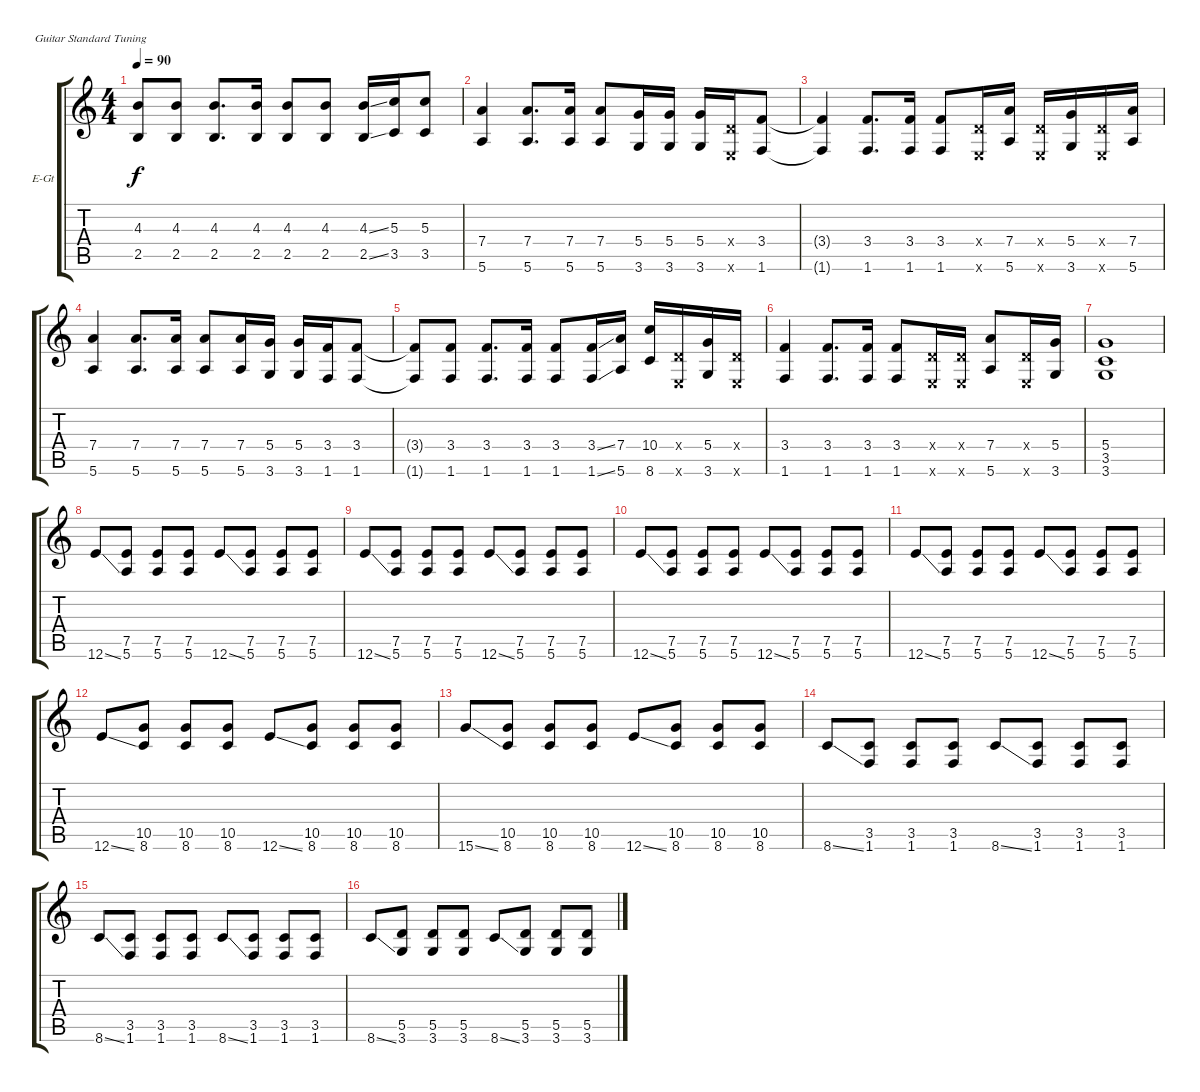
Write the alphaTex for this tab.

\bracketExtendMode groupsimilarinstruments
\firstSystemTrackNameOrientation horizontal
\otherSystemsTrackNameOrientation horizontal
\track ("Graham (Disto. Guitar)" "E-Gt") {instrument distortionguitar}
\staff {score tabs}
\tuning (E4 B3 G3 D3 A2 E2)
\ts (4 4)
\tempo 90
\clef g2
\ks c
(4.3{t} 2.5{t}).8{dy f} (4.3 2.5).8 (4.3 2.5).8{d} (4.3 2.5).16 (4.3 2.5).8 (4.3 2.5).8 (4.3{ss} 2.5{ss}).16 (5.3 3.5).16 (5.3 3.5).8 |
(7.4 5.6).4 (7.4 5.6).8{d} (7.4 5.6).16 (7.4 5.6).8 (5.4 3.6).16 (5.4 3.6).16 (5.4 3.6).16 (0.4{x} 0.6{x}).16 (3.4 1.6).8 |
(3.4{t} 1.6{t}).4 (3.4 1.6).8{d} (3.4 1.6).16 (3.4 1.6).8 (0.4{x} 0.6{x}).16 (7.4 5.6).16 (0.4{x} 0.6{x}).16 (5.4 3.6).16 (0.4{x} 0.6{x}).16 (7.4 5.6).16 |
(7.4 5.6).4 (7.4 5.6).8{d} (7.4 5.6).16 (7.4 5.6).8 (7.4 5.6).16 (5.4 3.6).16 (5.4 3.6).16 (3.4 1.6).16 (3.4 1.6).8 |
(3.4{t} 1.6{t}).8 (3.4 1.6).8 (3.4 1.6).8{d} (3.4 1.6).16 (3.4 1.6).8 (3.4{ss} 1.6{ss}).16 (7.4 5.6).16 (10.4 8.6).16 (0.4{x} 0.6{x}).16 (5.4 3.6).16 (0.4{x} 0.6{x}).16 |
(3.4 1.6).4 (3.4 1.6).8{d} (3.4 1.6).16 (3.4 1.6).8 (0.4{x} 0.6{x}).16 (0.4{x} 0.6{x}).16 (7.4 5.6).8 (0.4{x} 0.6{x}).16 (5.4 3.6).16 |
(5.4 3.5 3.6).1 |
12.6{ss}.8 (7.5 5.6).8 (7.5 5.6).8 (7.5 5.6).8 12.6{ss}.8 (7.5 5.6).8 (7.5 5.6).8 (7.5 5.6).8 |
12.6{ss}.8 (7.5 5.6).8 (7.5 5.6).8 (7.5 5.6).8 12.6{ss}.8 (7.5 5.6).8 (7.5 5.6).8 (7.5 5.6).8 |
12.6{ss}.8 (7.5 5.6).8 (7.5 5.6).8 (7.5 5.6).8 12.6{ss}.8 (7.5 5.6).8 (7.5 5.6).8 (7.5 5.6).8 |
12.6{ss}.8 (7.5 5.6).8 (7.5 5.6).8 (7.5 5.6).8 12.6{ss}.8 (7.5 5.6).8 (7.5 5.6).8 (7.5 5.6).8 |
12.6{ss}.8 (10.5 8.6).8 (10.5 8.6).8 (10.5 8.6).8 12.6{ss}.8 (10.5 8.6).8 (10.5 8.6).8 (10.5 8.6).8 |
15.6{ss}.8 (10.5 8.6).8 (10.5 8.6).8 (10.5 8.6).8 12.6{ss}.8 (10.5 8.6).8 (10.5 8.6).8 (10.5 8.6).8 |
8.6{ss}.8 (3.5 1.6).8 (3.5 1.6).8 (3.5 1.6).8 8.6{ss}.8 (3.5 1.6).8 (3.5 1.6).8 (3.5 1.6).8 |
8.6{ss}.8 (3.5 1.6).8 (3.5 1.6).8 (3.5 1.6).8 8.6{ss}.8 (3.5 1.6).8 (3.5 1.6).8 (3.5 1.6).8 |
8.6{ss}.8 (5.5 3.6).8 (5.5 3.6).8 (5.5 3.6).8 8.6{ss}.8 (5.5 3.6).8 (5.5 3.6).8 (5.5 3.6).8
